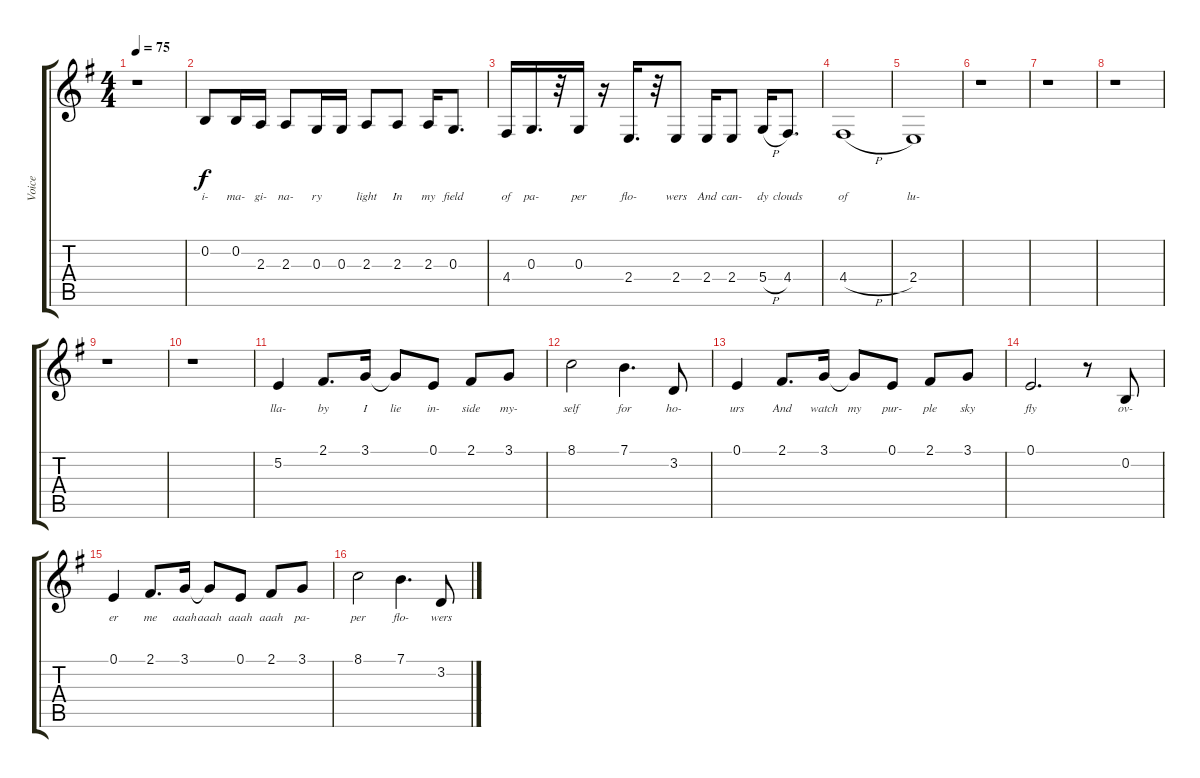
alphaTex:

\track ("Voice" "Voice") {instrument violin}
\staff {score tabs}
\tuning (E4 B3 G3 D3 A2 E2) {hide}
\ts (4 4)
\tempo 75
\clef g2
\ks eminor
r.1{dy f} |
0.2.8{lyrics (0 "i-") lyrics (1 "") lyrics (2 "") lyrics (3 "") lyrics (4 "")} 0.2.16{lyrics (0 "ma-") lyrics (1 "") lyrics (2 "") lyrics (3 "") lyrics (4 "")} 2.3.16{lyrics (0 "gi-") lyrics (1 "") lyrics (2 "") lyrics (3 "") lyrics (4 "")} 2.3.8{lyrics (0 "na-") lyrics (1 "") lyrics (2 "") lyrics (3 "") lyrics (4 "")} 0.3.16{lyrics (0 "ry") lyrics (1 "") lyrics (2 "") lyrics (3 "") lyrics (4 "")} 0.3.16{lyrics (0 "") lyrics (1 "") lyrics (2 "") lyrics (3 "") lyrics (4 "")} 2.3.8{lyrics (0 "light") lyrics (1 "") lyrics (2 "") lyrics (3 "") lyrics (4 "")} 2.3.8{lyrics (0 "In") lyrics (1 "") lyrics (2 "") lyrics (3 "") lyrics (4 "")} 2.3.16{lyrics (0 "my") lyrics (1 "") lyrics (2 "") lyrics (3 "") lyrics (4 "")} 0.3.8{d lyrics (0 "field") lyrics (1 "") lyrics (2 "") lyrics (3 "") lyrics (4 "")} |
4.4.16{lyrics (0 "of") lyrics (1 "") lyrics (2 "") lyrics (3 "") lyrics (4 "")} 0.3.16{d lyrics (0 "pa-") lyrics (1 "") lyrics (2 "") lyrics (3 "") lyrics (4 "")} r.32 0.3.16{lyrics (0 "per") lyrics (1 "") lyrics (2 "") lyrics (3 "") lyrics (4 "")} r.16 2.4.16{d lyrics (0 "flo-") lyrics (1 "") lyrics (2 "") lyrics (3 "") lyrics (4 "")} r.32 2.4.8{lyrics (0 "wers") lyrics (1 "") lyrics (2 "") lyrics (3 "") lyrics (4 "")} 2.4.16{lyrics (0 "And") lyrics (1 "") lyrics (2 "") lyrics (3 "") lyrics (4 "")} 2.4.8{lyrics (0 "can-") lyrics (1 "") lyrics (2 "") lyrics (3 "") lyrics (4 "")} 5.4{h}.16{lyrics (0 "dy") lyrics (1 "") lyrics (2 "") lyrics (3 "") lyrics (4 "")} 4.4.8{d lyrics (0 "clouds") lyrics (1 "") lyrics (2 "") lyrics (3 "") lyrics (4 "")} |
4.4{h}.1{lyrics (0 "of") lyrics (1 "") lyrics (2 "") lyrics (3 "") lyrics (4 "")} |
2.4.1{lyrics (0 "lu-") lyrics (1 "") lyrics (2 "") lyrics (3 "") lyrics (4 "")} |
r.1 |
r.1 |
r.1 |
r.1 |
r.1 |
5.2.4{lyrics (0 "lla-") lyrics (1 "") lyrics (2 "") lyrics (3 "") lyrics (4 "")} 2.1.8{d lyrics (0 "by") lyrics (1 "") lyrics (2 "") lyrics (3 "") lyrics (4 "")} 3.1.16{lyrics (0 "I") lyrics (1 "") lyrics (2 "") lyrics (3 "") lyrics (4 "")} 3.1{t}.8{lyrics (0 "lie") lyrics (1 "") lyrics (2 "") lyrics (3 "") lyrics (4 "")} 0.1.8{lyrics (0 "in-") lyrics (1 "") lyrics (2 "") lyrics (3 "") lyrics (4 "")} 2.1.8{lyrics (0 "side") lyrics (1 "") lyrics (2 "") lyrics (3 "") lyrics (4 "")} 3.1.8{lyrics (0 "my-") lyrics (1 "") lyrics (2 "") lyrics (3 "") lyrics (4 "")} |
8.1.2{lyrics (0 "self") lyrics (1 "") lyrics (2 "") lyrics (3 "") lyrics (4 "")} 7.1.4{d lyrics (0 "for") lyrics (1 "") lyrics (2 "") lyrics (3 "") lyrics (4 "")} 3.2.8{lyrics (0 "ho-") lyrics (1 "") lyrics (2 "") lyrics (3 "") lyrics (4 "")} |
0.1.4{lyrics (0 "urs") lyrics (1 "") lyrics (2 "") lyrics (3 "") lyrics (4 "")} 2.1.8{d lyrics (0 "And") lyrics (1 "") lyrics (2 "") lyrics (3 "") lyrics (4 "")} 3.1.16{lyrics (0 "watch") lyrics (1 "") lyrics (2 "") lyrics (3 "") lyrics (4 "")} 3.1{t}.8{lyrics (0 "my") lyrics (1 "") lyrics (2 "") lyrics (3 "") lyrics (4 "")} 0.1.8{lyrics (0 "pur-") lyrics (1 "") lyrics (2 "") lyrics (3 "") lyrics (4 "")} 2.1.8{lyrics (0 "ple") lyrics (1 "") lyrics (2 "") lyrics (3 "") lyrics (4 "")} 3.1.8{lyrics (0 "sky") lyrics (1 "") lyrics (2 "") lyrics (3 "") lyrics (4 "")} |
0.1.2{d lyrics (0 "fly") lyrics (1 "") lyrics (2 "") lyrics (3 "") lyrics (4 "")} r.8 0.2.8{lyrics (0 "ov-") lyrics (1 "") lyrics (2 "") lyrics (3 "") lyrics (4 "")} |
0.1.4{lyrics (0 "er") lyrics (1 "") lyrics (2 "") lyrics (3 "") lyrics (4 "")} 2.1.8{d lyrics (0 "me") lyrics (1 "") lyrics (2 "") lyrics (3 "") lyrics (4 "")} 3.1.16{lyrics (0 "aaah") lyrics (1 "") lyrics (2 "") lyrics (3 "") lyrics (4 "")} 3.1{t}.8{lyrics (0 "aaah") lyrics (1 "") lyrics (2 "") lyrics (3 "") lyrics (4 "")} 0.1.8{lyrics (0 "aaah") lyrics (1 "") lyrics (2 "") lyrics (3 "") lyrics (4 "")} 2.1.8{lyrics (0 "aaah") lyrics (1 "") lyrics (2 "") lyrics (3 "") lyrics (4 "")} 3.1.8{lyrics (0 "pa-") lyrics (1 "") lyrics (2 "") lyrics (3 "") lyrics (4 "")} |
8.1.2{lyrics (0 "per") lyrics (1 "") lyrics (2 "") lyrics (3 "") lyrics (4 "")} 7.1.4{d lyrics (0 "flo-") lyrics (1 "") lyrics (2 "") lyrics (3 "") lyrics (4 "")} 3.2.8{lyrics (0 "wers") lyrics (1 "") lyrics (2 "") lyrics (3 "") lyrics (4 "")}
